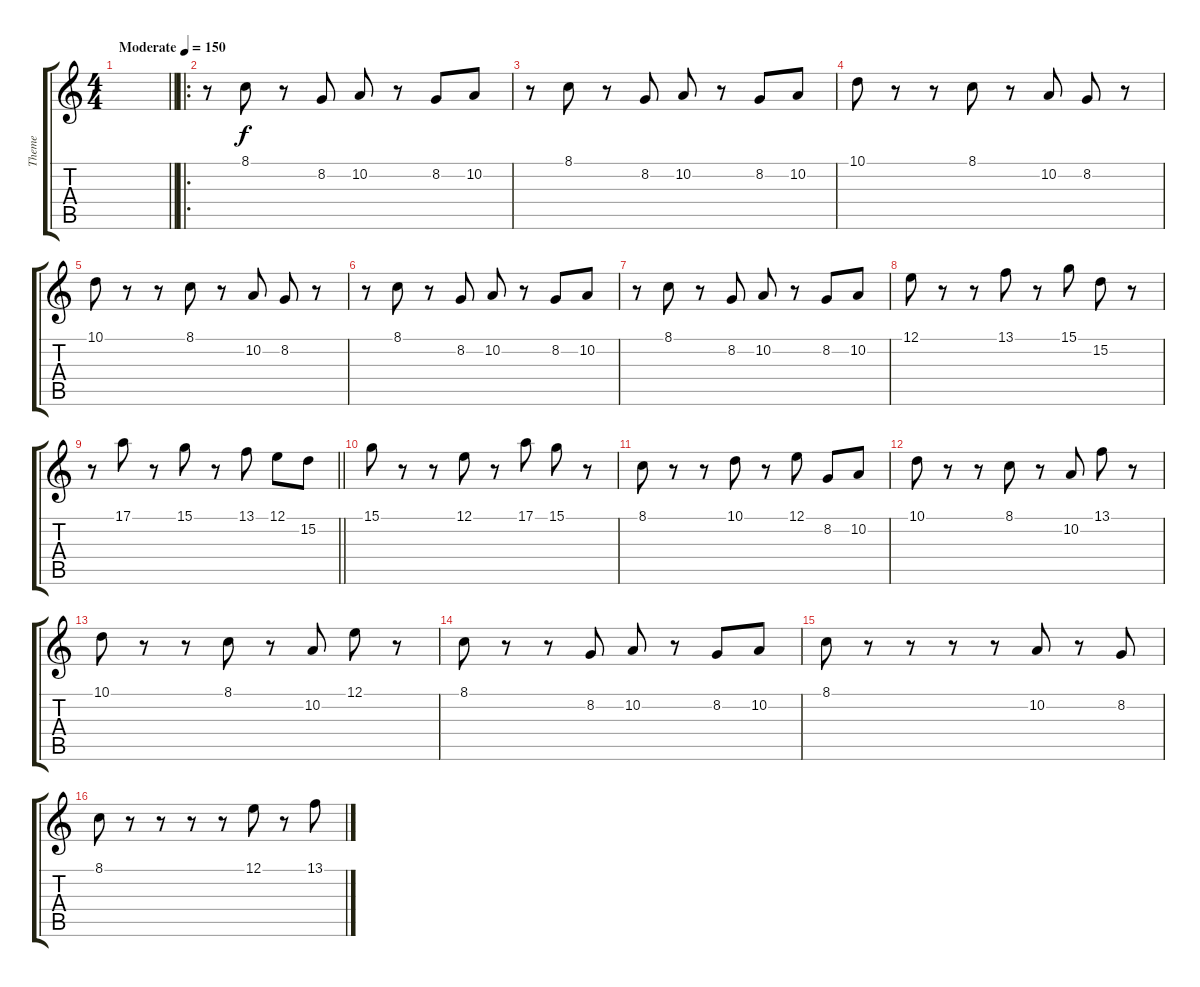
\track ("Theme" "Theme") {instrument marimba}
\staff {score tabs}
\tuning (E4 B3 G3 D3 A2 E2) {hide}
\ts (4 4)
\tempo (150 "Moderate")
\clef g2
\barLineRight lightlight
\ks c
|
\ro
\section ("" "")
r.8 8.1.8 r.8 8.2.8 10.2.8 r.8 8.2.8 10.2.8 |
r.8 8.1.8 r.8 8.2.8 10.2.8 r.8 8.2.8 10.2.8 |
10.1.8 r.8 r.8 8.1.8 r.8 10.2.8 8.2.8 r.8 |
10.1.8 r.8 r.8 8.1.8 r.8 10.2.8 8.2.8 r.8 |
r.8 8.1.8 r.8 8.2.8 10.2.8 r.8 8.2.8 10.2.8 |
r.8 8.1.8 r.8 8.2.8 10.2.8 r.8 8.2.8 10.2.8 |
12.1.8 r.8 r.8 13.1.8 r.8 15.1.8 15.2.8 r.8 |
\barLineRight lightlight
r.8 17.1.8 r.8 15.1.8 r.8 13.1.8 12.1.8 15.2.8 |
\section ("" "")
15.1.8 r.8 r.8 12.1.8 r.8 17.1.8 15.1.8 r.8 |
8.1.8 r.8 r.8 10.1.8 r.8 12.1.8 8.2.8 10.2.8 |
10.1.8 r.8 r.8 8.1.8 r.8 10.2.8 13.1.8 r.8 |
10.1.8 r.8 r.8 8.1.8 r.8 10.2.8 12.1.8 r.8 |
8.1.8 r.8 r.8 8.2.8 10.2.8 r.8 8.2.8 10.2.8 |
8.1.8 r.8 r.8 r.8 r.8 10.2.8 r.8 8.2.8 |
8.1.8 r.8 r.8 r.8 r.8 12.1.8 r.8 13.1.8
